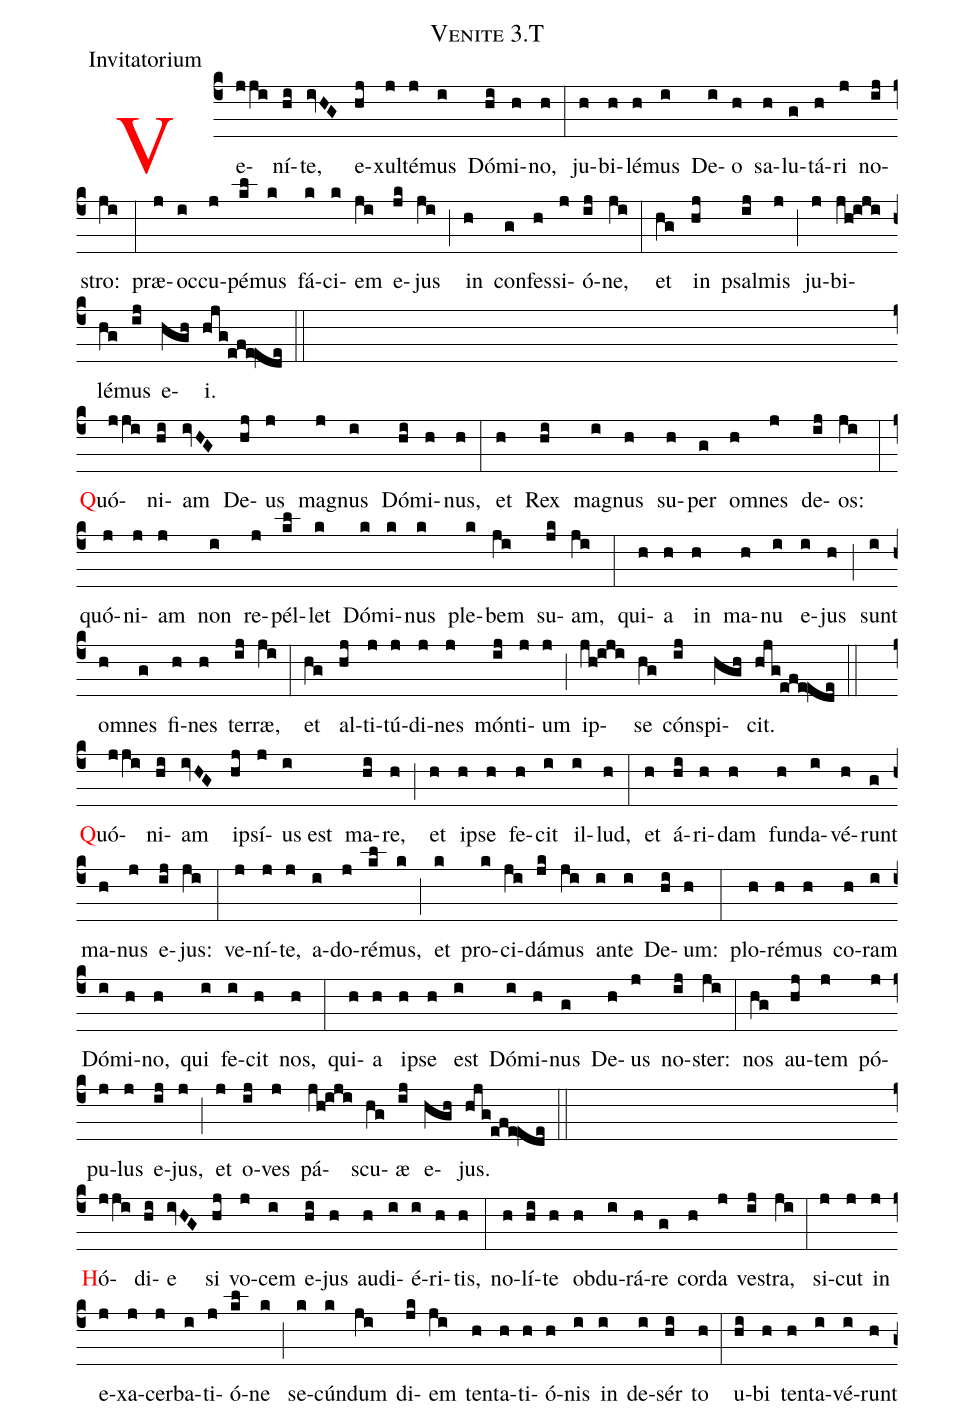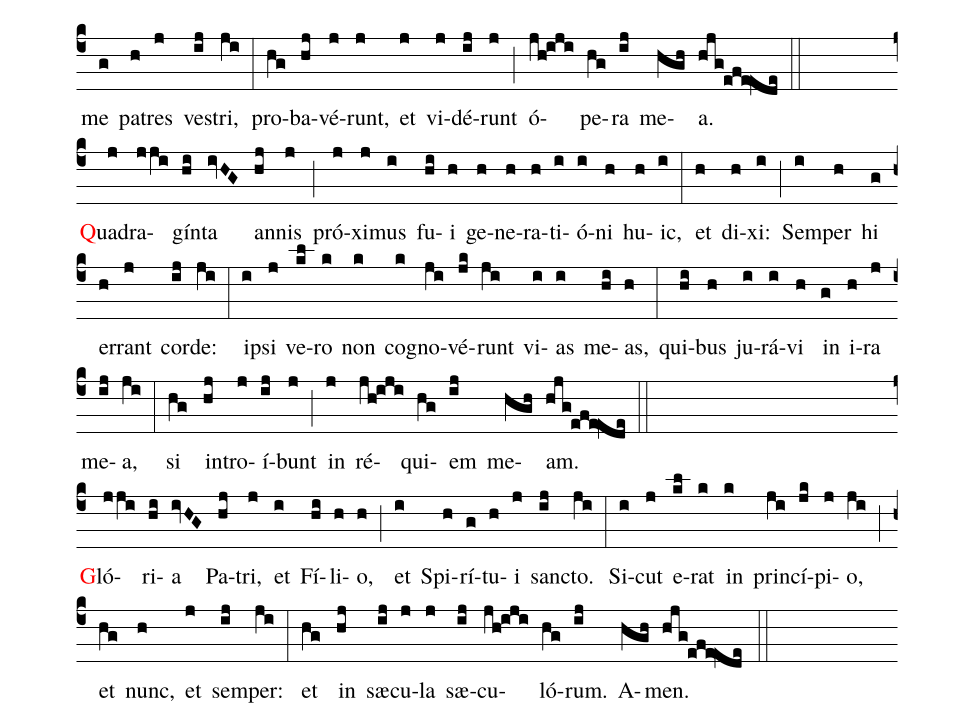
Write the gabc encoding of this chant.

name:Venite 3.T ;
office-part: Invitatorium;
%%
.(c4) <v>\frot{V}</v>e(jji)ní(hi)te,(ivHG) e(hj)xul(j)té(j)mus(i) Dó(hi)mi(h)no,(h) (:)
ju(h)bi(h)lé(h)mus(i) De(i)o(h) sa(h)lu(g)tá(h)ri(j) no(ij)stro:(ji) (:)
præ(j)oc(i)cu(j)pé(kl)mus(k) fá(k)ci(k)em(ji) e(jk)jus(ji) (;) in(h) con(g)fes(h)si(j)ó(ij)ne,(ji) (:)
et(hg) in(hj) psal(ij)mis(j) (;) ju(j)bi(jh!iji)lé(hg)mus(ij) e(hgh)i.(hjg!efe!ede) (::) (Z)
 <v>\frot{Q}</v>uó(jji)ni(hi)am(ivHG) De(hj)us(j) mag(j)nus(i) Dó(hi)mi(h)nus,(h) (:)
et(h) Rex(hi) ma(i)gnus(h) su(h)per(g) om(h)nes(j) de(ij)os:(ji) (:)
quó(j)ni(j)am(j) non(i) re(j)pél(kl)let(k) Dó(k)mi(k)nus(k) ple(k)bem(ji) su(jk)am,(ji) (:)
qui(h)a(h) in(h) ma(h)nu(i) e(i)jus(h) (;) sunt(i) om(h)nes(g) fi(h)nes(h) ter(ij)ræ,(ji) (:)
et(hg) al(hj)ti(j)tú(j)di(j)nes(j) món(ij)ti(j)um(j) (;) ip(jh!iji)se(hg) cón(ij)spi(hgh)cit.(hjg!efe!ede) (::) (Z)
 <v>\frot{Q}</v>uó(jji)ni(hi)am(ivHG) ip(hj)sí(j)us est(i) ma(hi)re,(h) (;)
et(h) ip(h)se(h) fe(h)cit(i) il(i)lud,(h) (:)
et(h) á(hi)ri(h)dam(h) fun(h)da(i)vé(h)runt(g) ma(h)nus(j) e(ij)jus:(ji) (:)
ve(j)ní(j)te,(j) a(i)do(j)ré(kl)mus,(k) (;) et(k) pro(k)ci(ji)dá(jk)mus(ji) an(i)te(i) De(hi)um:(h) (:)
plo(h)ré(h)mus(h) co(h)ram(i) Dó(i)mi(h)no,(h) qui(i) fe(i)cit(h) nos,(h) (:)
qui(h)a(h) ip(h)se(h) est(i) Dó(i)mi(h)nus(g) De(h)us(j) no(ij)ster:(ji) (:)
nos(hg) au(hj)tem(j) pó(j)pu(j)lus(j) e(ij)jus,(j) (;)
et(j) o(ij)ves(j) pá(jh!iji)scu(hg)æ(ij) e(hgh)jus.(hjg!efe!ede) (::) (Z)
<v>\frot{H}</v>ó(jji)di(hi)e(ivHG) si(hj) vo(j)cem(i) e(hi)jus(h) au(h)di(i)é(i)ri(h)tis,(h) (:)
no(h)lí(hi)te(h) ob(h)du(i)rá(h)re(g) cor(h)da(j) ve(ij)stra,(ji) (:)
si(j)cut(j) in(j) e(j)xa(j)cer(j)ba(i)ti(j)ó(kl)ne(k) (;)
se(k)cún(k)dum(ji) di(jk)em(ji) ten(h)ta(h)ti(h)ó(h)nis(i) in(i) de(i)sér(hi) to(h) (:)
u(hi)bi(h) ten(h)ta(i)vé(i)runt(h) me(g) pa(h)tres(j) ve(ij)stri,(ji) (:)
pro(hg)ba(hj)vé(j)runt,(j) et(j) vi(j)dé(ij)runt(j) (;) ó(jh!iji)pe(hg)ra(ij) me(hgh)a.(hjg!efe!ede) (::) (Z)
<v>\frot{Q}</v>ua(j)dra(jji)gín(hi)ta(ivHG) an(hj)nis(j) (;)
pró(j)xi(j)mus(i) fu(hi)i(h) ge(h)ne(h)ra(h)ti(i)ó(i)ni(h) hu(h)ic,(i) (:)
et(h) di(h)xi:(i) (;) Sem(i)per(h) hi(g) er(h)rant(j) cor(ij)de:(ji) (:)
ip(i)si(j) ve(kl)ro(k) non(k) co(k)gno(ji)vé(jk)runt(ji) vi(i)as(i) me(hi)as,(h) (:)
qui(hi)bus(h) ju(i)rá(i)vi(h) in(g) i(h)ra(j) me(ij)a,(ji) (:)
si(hg) in(hj)tro(j)í(ij)bunt(j) (;) in(j) ré(jh!iji)qui(hg)em(ij) me(hgh)am.(hjg!efe!ede) (::) (Z)
<v>\frot{G}</v>ló(jji)ri(hi)a(ivHG) Pa(hj)tri,(j) et(i) Fí(hi)li(h)o,(h) (;)
et(i) Spi(h)rí(g)tu(h)i(j) san(ij)cto.(ji) (:)
Si(i)cut(j) e(kl)rat(k) in(k) prin(ji)cí(jk)pi(j)o,(ji) (;)
et(hg) nunc,(h) et(j) sem(ij)per:(ji) (:)
et(hg) in(hj) sæ(ij)cu(j)la(j) sæ(ij)cu(jh!iji)ló(hg)rum.(ij) A(hgh)men.(hjg!efe!ede) (::)
